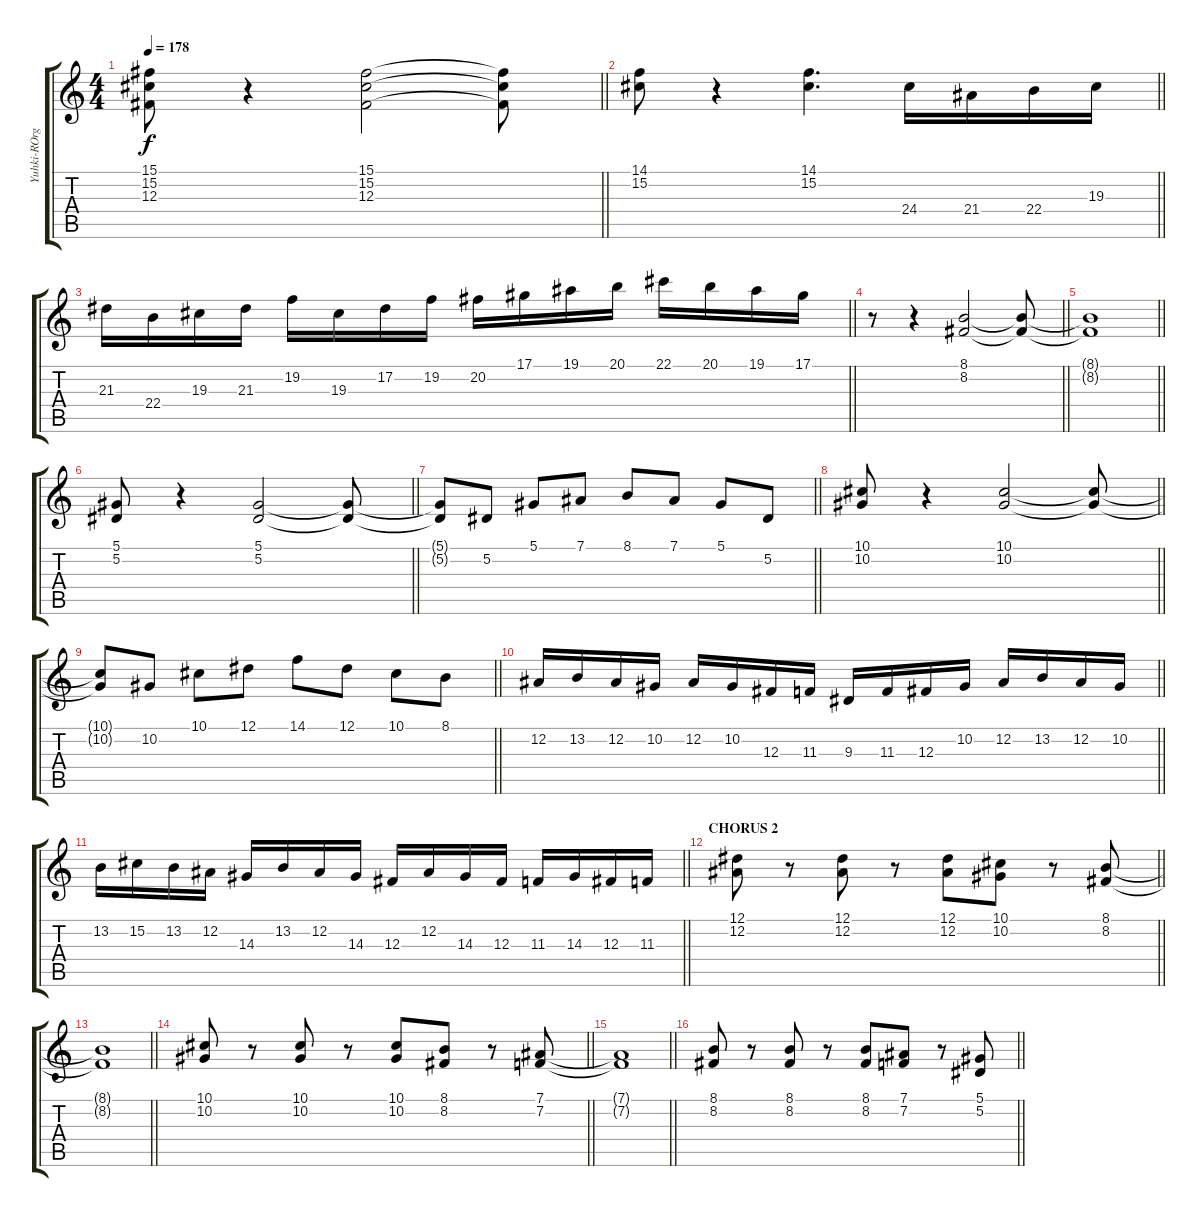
\track ("Yuhki-ROrgan" "Yuhki-ROrg") {instrument rockorgan}
\staff {score tabs}
\tuning (Eb4 Bb3 Gb3 Db3 Ab2 Eb2) {hide}
\ts (4 4)
\tempo 178
\clef g2
\barLineRight lightlight
\ks c
(15.1 15.2 12.3).8{dy f} r.4 (15.1 15.2 12.3).2 (15.1{t} 15.2{t} 12.3{t}).8 |
\barLineRight lightlight
(14.1 15.2).8 r.4 (14.1 15.2).4{d} 24.4.16 21.4.16 22.4.16 19.3.16 |
\barLineRight lightlight
21.3.16 22.4.16 19.3.16 21.3.16 19.2.16 19.3.16 17.2.16 19.2.16 20.2.16 17.1.16 19.1.16 20.1.16 22.1.16 20.1.16 19.1.16 17.1.16 |
\barLineRight lightlight
r.8 r.4 (8.1 8.2).2 (8.1{t} 8.2{t}).8 |
\barLineRight lightlight
(8.1{t} 8.2{t}).1 |
\barLineRight lightlight
(5.1 5.2).8 r.4 (5.1 5.2).2 (5.1{t} 5.2{t}).8 |
\barLineRight lightlight
(5.1{t} 5.2{t}).8 5.2.8 5.1.8 7.1.8 8.1.8 7.1.8 5.1.8 5.2.8 |
\barLineRight lightlight
(10.1 10.2).8 r.4 (10.1 10.2).2 (10.1{t} 10.2{t}).8 |
\barLineRight lightlight
(10.1{t} 10.2{t}).8 10.2.8 10.1.8 12.1.8 14.1.8 12.1.8 10.1.8 8.1.8 |
\barLineRight lightlight
12.2.16 13.2.16 12.2.16 10.2.16 12.2.16 10.2.16 12.3.16 11.3.16 9.3.16 11.3.16 12.3.16 10.2.16 12.2.16 13.2.16 12.2.16 10.2.16 |
\barLineRight lightlight
13.2.16 15.2.16 13.2.16 12.2.16 14.3.16 13.2.16 12.2.16 14.3.16 12.3.16 12.2.16 14.3.16 12.3.16 11.3.16 14.3.16 12.3.16 11.3.16 |
\section ("" "CHORUS 2")
\barLineRight lightlight
(12.1 12.2).8 r.8 (12.1 12.2).8 r.8 (12.1 12.2).8 (10.1 10.2).8 r.8 (8.1 8.2).8 |
\barLineRight lightlight
(8.1{t} 8.2{t}).1 |
\barLineRight lightlight
(10.1 10.2).8 r.8 (10.1 10.2).8 r.8 (10.1 10.2).8 (8.1 8.2).8 r.8 (7.1 7.2).8 |
\barLineRight lightlight
(7.1{t} 7.2{t}).1 |
\barLineRight lightlight
(8.1 8.2).8 r.8 (8.1 8.2).8 r.8 (8.1 8.2).8 (7.1 7.2).8 r.8 (5.1 5.2).8
